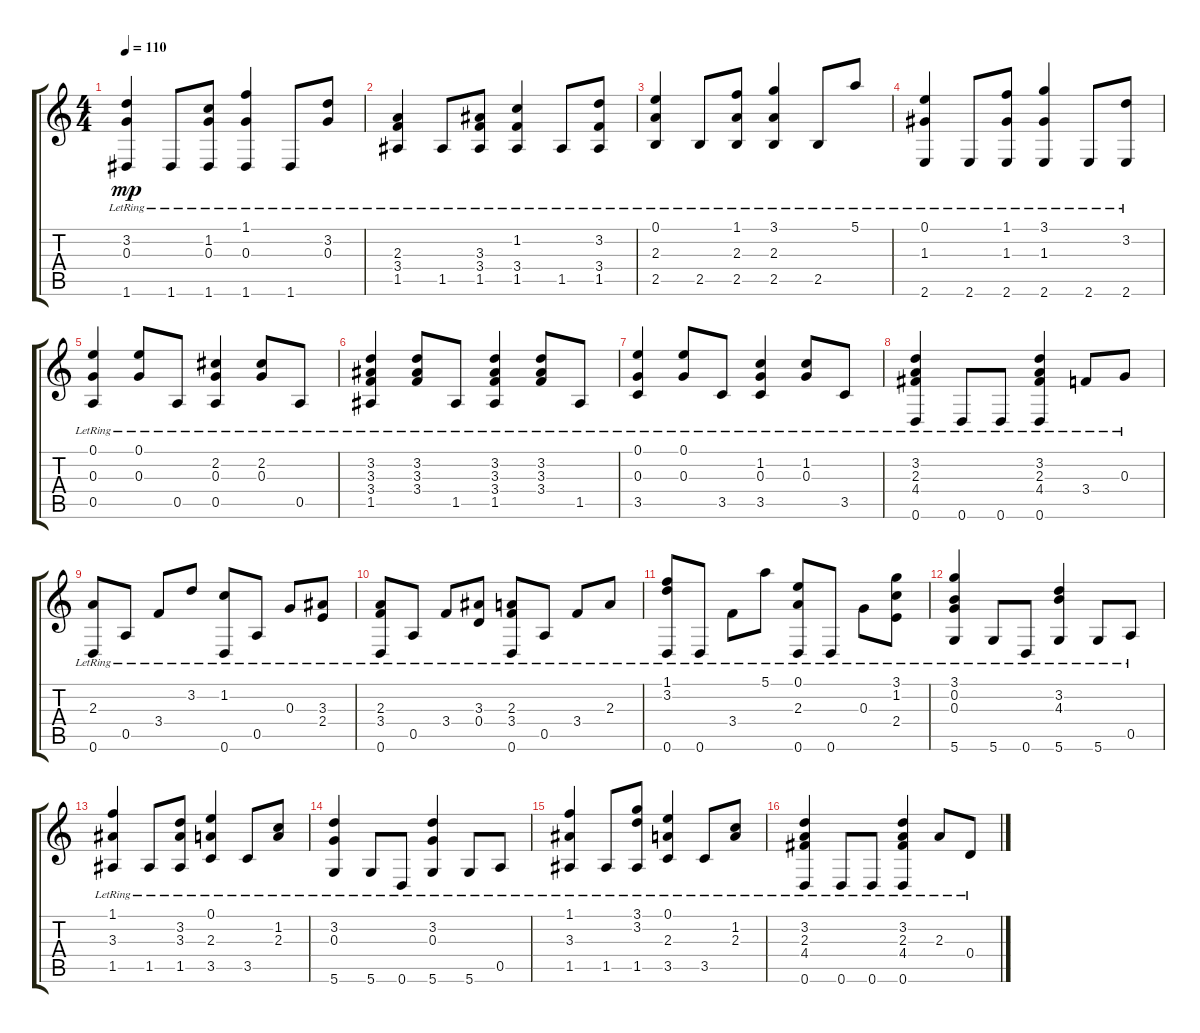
\track "" {instrument acousticguitarsteel}
\staff {score tabs}
\tuning (E4 B3 G3 D3 A2 D2) {hide}
\ts (4 4)
\tempo 110
\clef g2
\ks c
(3.2{lr} 0.3{lr} 1.6{lr}).4{dy mp} 1.6{lr}.8 (1.2{lr} 0.3{lr} 1.6{lr}).8 (1.1{lr} 0.3{lr} 1.6{lr}).4 1.6{lr}.8 (3.2{lr} 0.3{lr}).8 |
(2.3{lr} 3.4{lr} 1.5{lr}).4 1.5{lr}.8 (3.3{lr} 3.4{lr} 1.5{lr}).8 (1.2{lr} 3.4{lr} 1.5{lr}).4 1.5{lr}.8 (3.2{lr} 3.4{lr} 1.5{lr}).8 |
(0.1{lr} 2.3{lr} 2.5{lr}).4 2.5{lr}.8 (1.1{lr} 2.3{lr} 2.5{lr}).8 (3.1{lr} 2.3{lr} 2.5{lr}).4 2.5{lr}.8 5.1{lr}.8 |
(0.1{lr} 1.3{lr} 2.6{lr}).4 2.6{lr}.8 (1.1{lr} 1.3{lr} 2.6{lr}).8 (3.1{lr} 1.3{lr} 2.6{lr}).4 2.6{lr}.8 (3.2{lr} 2.6{lr}).8 |
(0.1{lr} 0.3{lr} 0.5{lr}).4 (0.1{lr} 0.3{lr}).8 0.5{lr}.8 (2.2{lr} 0.3{lr} 0.5{lr}).4 (2.2{lr} 0.3{lr}).8 0.5{lr}.8 |
(3.2{lr} 3.3{lr} 3.4{lr} 1.5{lr}).4 (3.2{lr} 3.3{lr} 3.4{lr}).8 1.5{lr}.8 (3.2{lr} 3.3{lr} 3.4{lr} 1.5{lr}).4 (3.2{lr} 3.3{lr} 3.4{lr}).8 1.5{lr}.8 |
(0.1{lr} 0.3{lr} 3.5{lr}).4 (0.1{lr} 0.3{lr}).8 3.5{lr}.8 (1.2{lr} 0.3{lr} 3.5{lr}).4 (1.2{lr} 0.3{lr}).8 3.5{lr}.8 |
(3.2{lr} 2.3{lr} 4.4{lr} 0.6{lr}).4 0.6{lr}.8 0.6{lr}.8 (3.2{lr} 2.3{lr} 4.4{lr} 0.6{lr}).4 3.4{lr}.8 0.3{lr}.8 |
(2.3{lr} 0.6{lr}).8 0.5{lr}.8 3.4{lr}.8 3.2{lr}.8 (1.2{lr} 0.6{lr}).8 0.5{lr}.8 0.3{lr}.8 (3.3{lr} 2.4{lr}).8 |
(2.3{lr} 3.4{lr} 0.6{lr}).8 0.5{lr}.8 3.4{lr}.8 (3.3{lr} 0.4{lr}).8 (2.3{lr} 3.4{lr} 0.6{lr}).8 0.5{lr}.8 3.4{lr}.8 2.3{lr}.8 |
(1.1{lr} 3.2{lr} 0.6{lr}).8 0.6{lr}.8 3.4{lr}.8 5.1{lr}.8 (0.1{lr} 2.3{lr} 0.6{lr}).8 0.6{lr}.8 0.3{lr}.8 (3.1{lr} 1.2{lr} 2.4{lr}).8 |
(3.1{lr} 0.2{lr} 0.3{lr} 5.6{lr}).4 5.6{lr}.8 0.6{lr}.8 (3.2{lr} 4.3{lr} 5.6{lr}).4 5.6{lr}.8 0.5{lr}.8 |
(1.1{lr} 3.3{lr} 1.5{lr}).4 1.5{lr}.8 (3.2{lr} 3.3{lr} 1.5{lr}).8 (0.1{lr} 2.3{lr} 3.5{lr}).4 3.5{lr}.8 (1.2{lr} 2.3{lr}).8 |
(3.2{lr} 0.3{lr} 5.6{lr}).4 5.6{lr}.8 0.6{lr}.8 (3.2{lr} 0.3{lr} 5.6{lr}).4 5.6{lr}.8 0.5{lr}.8 |
(1.1{lr} 3.3{lr} 1.5{lr}).4 1.5{lr}.8 (3.1{lr} 3.2{lr} 1.5{lr}).8 (0.1{lr} 2.3{lr} 3.5{lr}).4 3.5{lr}.8 (1.2{lr} 2.3{lr}).8 |
(3.2{lr} 2.3{lr} 4.4{lr} 0.6{lr}).4 0.6{lr}.8 0.6{lr}.8 (3.2{lr} 2.3{lr} 4.4{lr} 0.6{lr}).4 2.3{lr}.8 0.4{lr}.8
